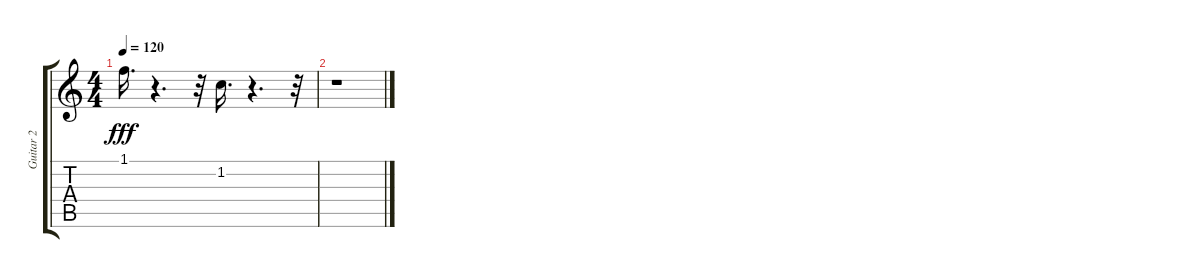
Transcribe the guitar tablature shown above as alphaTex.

\track ("Guitar 2" "Guitar 2") {instrument acousticguitarsteel}
\staff {score tabs}
\tuning (E4 B3 G3 D3 A2 E2) {hide}
\ts (4 4)
\tempo 120
\clef g2
\ks c
1.1.16{d dy fff} r.4{d} r.32 1.2.16{d} r.4{d} r.32 |
r.1
